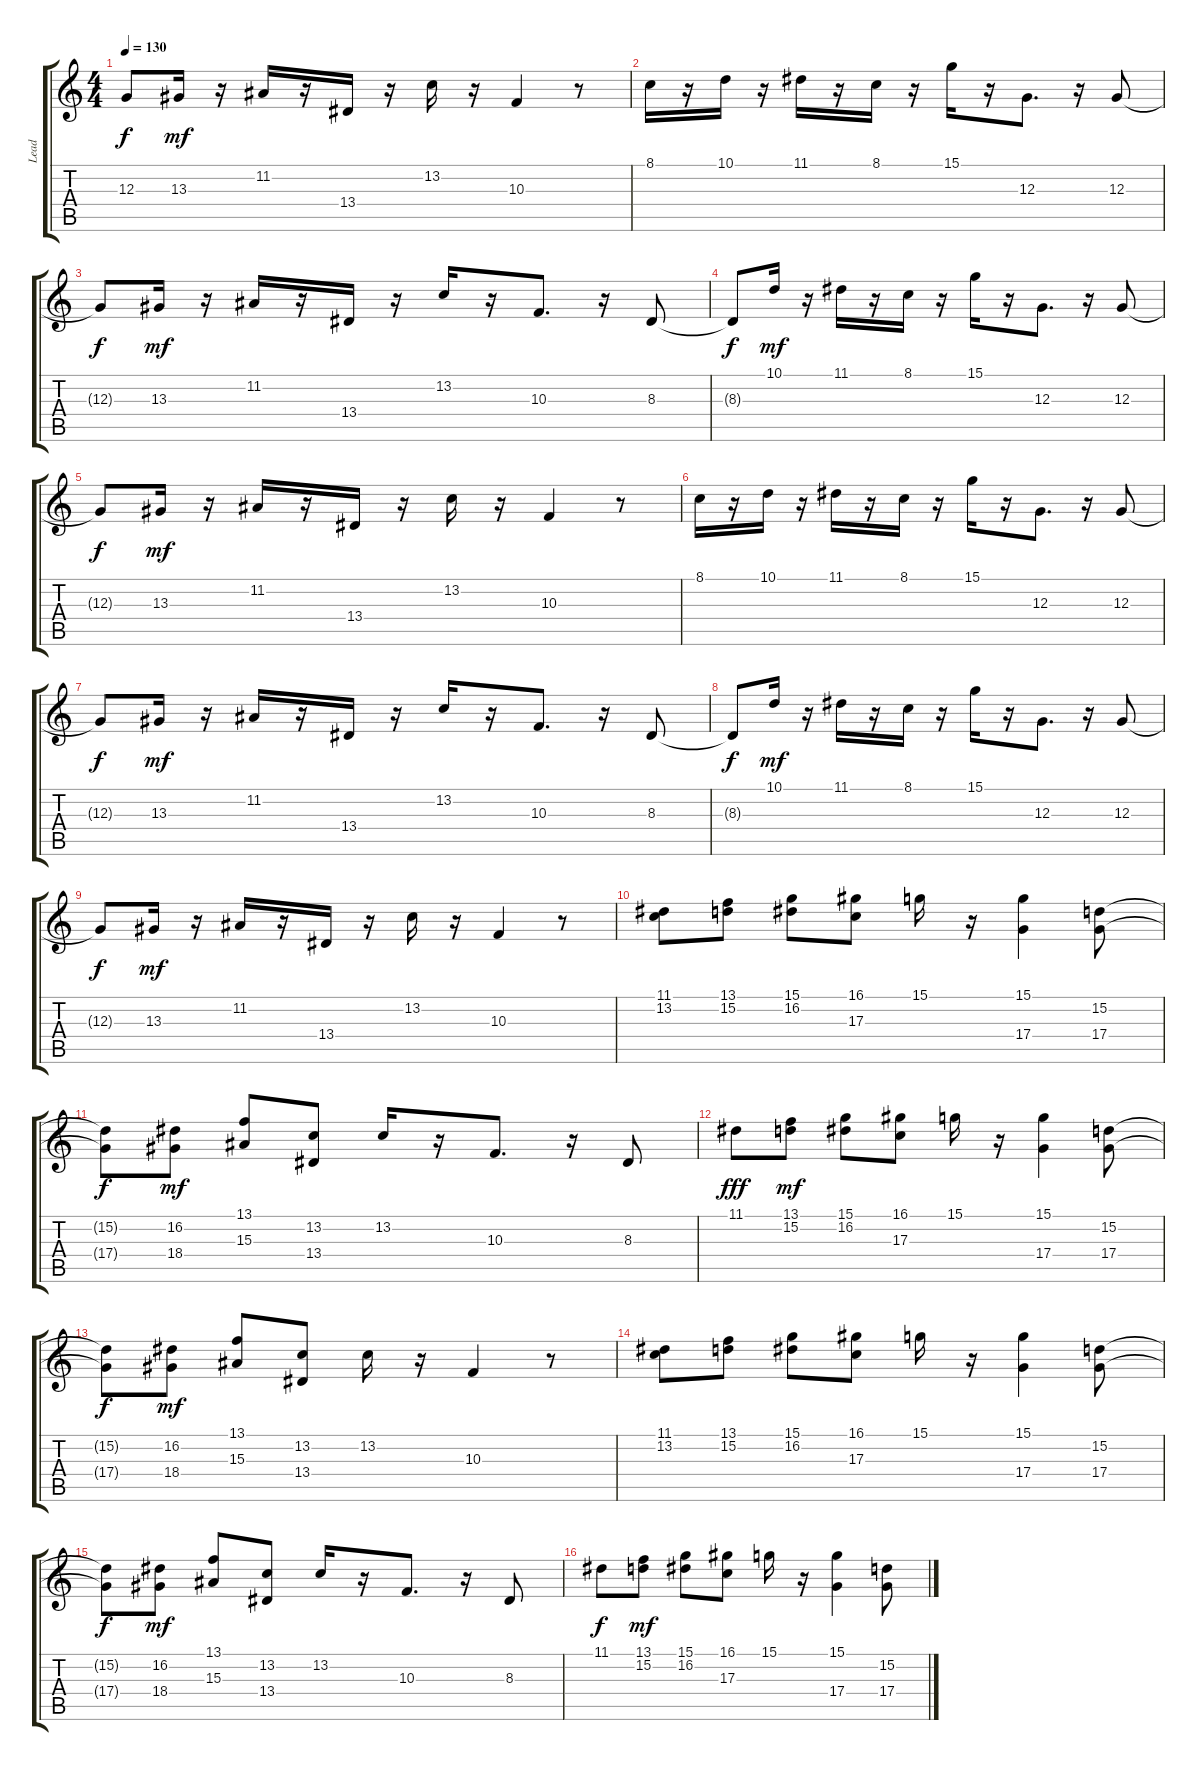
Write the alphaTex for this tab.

\track ("Lead" "Lead") {instrument fx3crystal}
\staff {score tabs}
\tuning (E4 B3 G3 D3 A2 E2) {hide}
\ts (4 4)
\tempo 130
\clef g2
\ks c
12.3{t}.8{dy f} 13.3.16{dy mf} r.16 11.2.16 r.16 13.4.16 r.16 13.2.16 r.16 10.3.4 r.8 |
8.1.16 r.16 10.1.16 r.16 11.1.16 r.16 8.1.16 r.16 15.1.16 r.16 12.3.8{d} r.16 12.3.8 |
12.3{t}.8{dy f} 13.3.16{dy mf} r.16 11.2.16 r.16 13.4.16 r.16 13.2.16 r.16 10.3.8{d} r.16 8.3.8 |
8.3{t}.8{dy f} 10.1.16{dy mf} r.16 11.1.16 r.16 8.1.16 r.16 15.1.16 r.16 12.3.8{d} r.16 12.3.8 |
12.3{t}.8{dy f} 13.3.16{dy mf} r.16 11.2.16 r.16 13.4.16 r.16 13.2.16 r.16 10.3.4 r.8 |
8.1.16 r.16 10.1.16 r.16 11.1.16 r.16 8.1.16 r.16 15.1.16 r.16 12.3.8{d} r.16 12.3.8 |
12.3{t}.8{dy f} 13.3.16{dy mf} r.16 11.2.16 r.16 13.4.16 r.16 13.2.16 r.16 10.3.8{d} r.16 8.3.8 |
8.3{t}.8{dy f} 10.1.16{dy mf} r.16 11.1.16 r.16 8.1.16 r.16 15.1.16 r.16 12.3.8{d} r.16 12.3.8 |
12.3{t}.8{dy f} 13.3.16{dy mf} r.16 11.2.16 r.16 13.4.16 r.16 13.2.16 r.16 10.3.4 r.8 |
(11.1 13.2).8 (13.1 15.2).8 (15.1 16.2).8 (16.1 17.3).8 15.1.16 r.16 (15.1 17.4).4 (15.2 17.4).8 |
(15.2{t} 17.4{t}).8{dy f} (16.2 18.4).8{dy mf} (13.1 15.3).8 (13.2 13.4).8 13.2.16 r.16 10.3.8{d} r.16 8.3.8 |
11.1.8{dy fff} (13.1 15.2).8{dy mf} (15.1 16.2).8 (16.1 17.3).8 15.1.16 r.16 (15.1 17.4).4 (15.2 17.4).8 |
(15.2{t} 17.4{t}).8{dy f} (16.2 18.4).8{dy mf} (13.1 15.3).8 (13.2 13.4).8 13.2.16 r.16 10.3.4 r.8 |
(11.1 13.2).8 (13.1 15.2).8 (15.1 16.2).8 (16.1 17.3).8 15.1.16 r.16 (15.1 17.4).4 (15.2 17.4).8 |
(15.2{t} 17.4{t}).8{dy f} (16.2 18.4).8{dy mf} (13.1 15.3).8 (13.2 13.4).8 13.2.16 r.16 10.3.8{d} r.16 8.3.8 |
11.1.8{dy f} (13.1 15.2).8{dy mf} (15.1 16.2).8 (16.1 17.3).8 15.1.16 r.16 (15.1 17.4).4 (15.2 17.4).8
